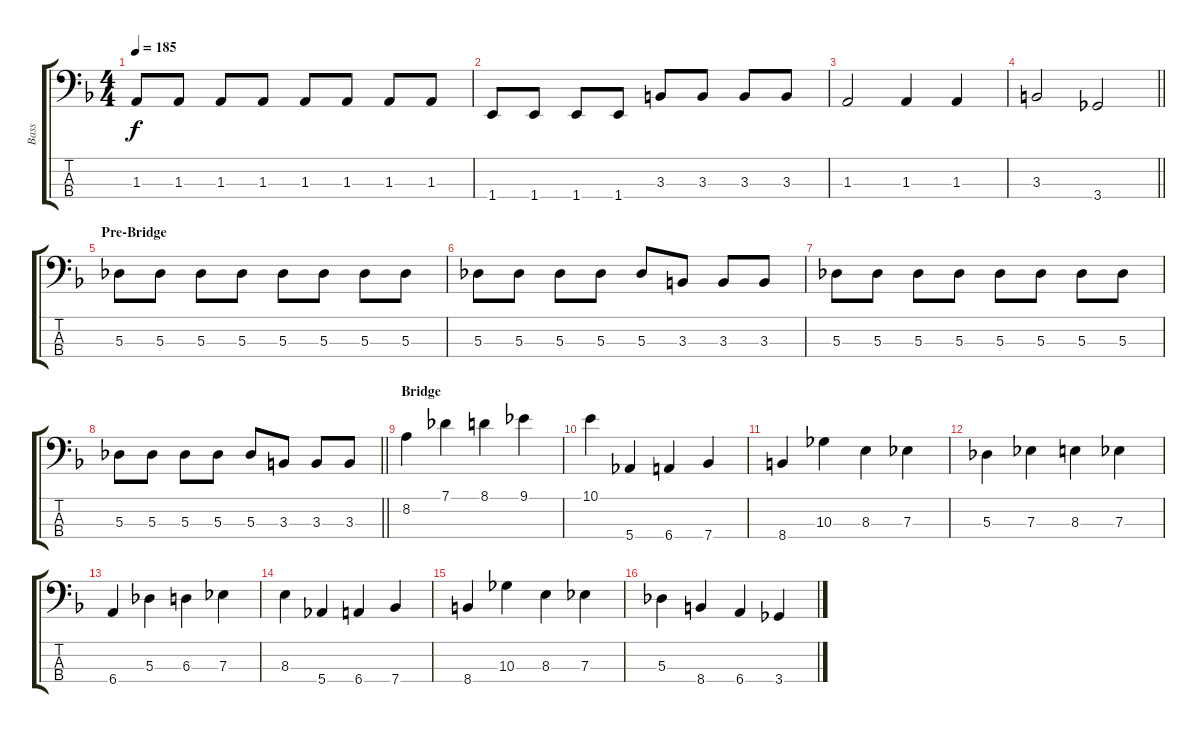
\track ("Bass" "Bass") {instrument electricbasspick}
\staff {score tabs}
\tuning (Gb2 Db2 Ab1 Eb1) {hide}
\ts (4 4)
\tempo 185
\clef f4
\ks f
1.3.8{dy f} 1.3.8 1.3.8 1.3.8 1.3.8 1.3.8 1.3.8 1.3.8 |
1.4.8 1.4.8 1.4.8 1.4.8 3.3.8 3.3.8 3.3.8 3.3.8 |
1.3.2 1.3.4 1.3.4 |
\barLineRight lightlight
3.3.2 3.4.2 |
\section ("" "Pre-Bridge")
5.3.8 5.3.8 5.3.8 5.3.8 5.3.8 5.3.8 5.3.8 5.3.8 |
5.3.8 5.3.8 5.3.8 5.3.8 5.3.8 3.3.8 3.3.8 3.3.8 |
5.3.8 5.3.8 5.3.8 5.3.8 5.3.8 5.3.8 5.3.8 5.3.8 |
\barLineRight lightlight
5.3.8 5.3.8 5.3.8 5.3.8 5.3.8 3.3.8 3.3.8 3.3.8 |
\section ("" "Bridge")
8.2.4 7.1.4 8.1.4 9.1.4 |
10.1.4 5.4.4 6.4.4 7.4.4 |
8.4.4 10.3.4 8.3.4 7.3.4 |
5.3.4 7.3.4 8.3.4 7.3.4 |
6.4.4 5.3.4 6.3.4 7.3.4 |
8.3.4 5.4.4 6.4.4 7.4.4 |
8.4.4 10.3.4 8.3.4 7.3.4 |
5.3.4 8.4.4 6.4.4 3.4.4
